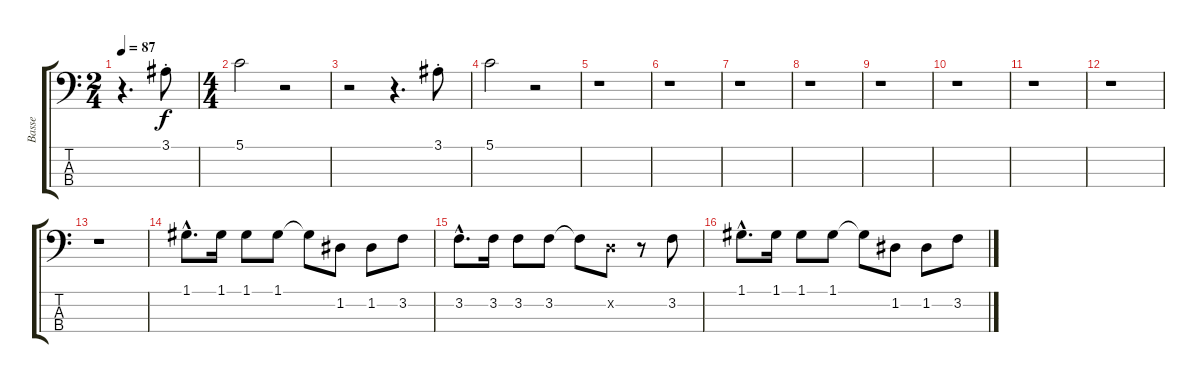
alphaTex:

\track ("Basse" "Basse") {instrument electricbasspick}
\staff {score tabs}
\tuning (G2 D2 A1 E1) {hide}
\ts (2 4)
\tempo 87
\clef f4
\ks c
r.4{d dy f instrument electricbasspick} 3.1{st}.8 |
\ts (4 4)
5.1.2 r.2 |
r.2 r.4{d} 3.1{st}.8 |
5.1.2 r.2 |
r.1 |
r.1 |
r.1 |
r.1 |
r.1 |
r.1 |
r.1 |
r.1 |
r.1 |
1.1{hac}.8{d} 1.1.16 1.1.8 1.1.8 1.1{t}.8 1.2.8 1.2.8 3.2.8 |
3.2{hac}.8{d} 3.2.16 3.2.8 3.2.8 3.2{t}.8 0.2{x}.8 r.8 3.2.8 |
1.1{hac}.8{d} 1.1.16 1.1.8 1.1.8 1.1{t}.8 1.2.8 1.2.8 3.2.8
